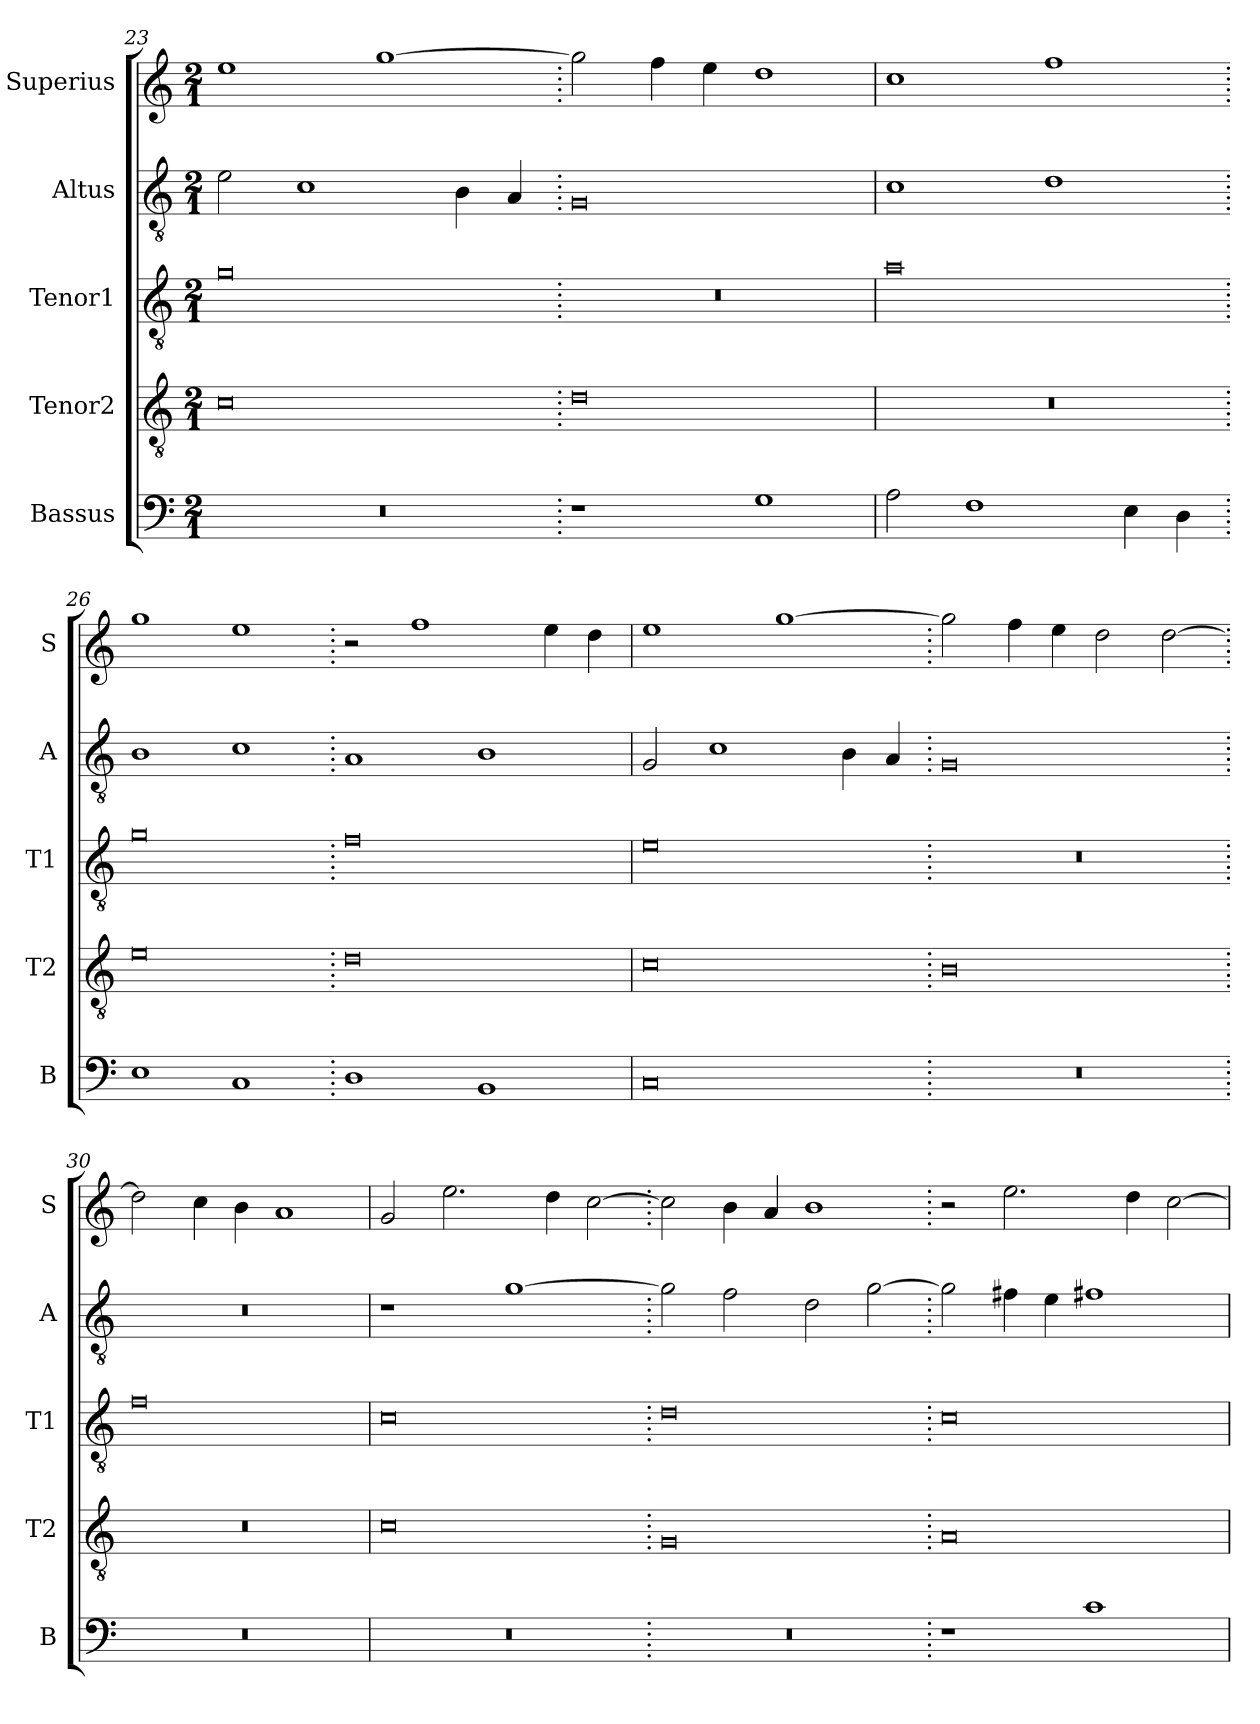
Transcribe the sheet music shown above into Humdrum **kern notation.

**kern	**kern	**kern	**kern	**kern
*part5	*part4	*part3	*part2	*part1
*staff5	*staff4	*staff3	*staff2	*staff1
*I"Bassus	*I"Tenor2	*I"Tenor1	*I"Altus	*I"Superius
*I'B	*I'T2	*I'T1	*I'A	*I'S
*clefF4	*clefGv2	*clefGv2	*clefGv2	*clefG2
*k[]	*k[]	*k[]	*k[]	*k[]
*M2/1	*M2/1	*M2/1	*M2/1	*M2/1
=23	=23	=23	=23	=23
0r	0c	0g	2e\	1ee
.	.	.	1c	.
.	.	.	.	[1gg
.	.	.	4B\	.
.	.	.	4A/	.
=24.	=24.	=24.	=24.	=24.
1r	0d	0r	0G	2gg\]
.	.	.	.	4ff\
.	.	.	.	4ee\
1G	.	.	.	1dd
=25	=25	=25	=25	=25
2A\	0r	0a	1c	1cc
1F	.	.	.	.
.	.	.	1d	1ff
4E\	.	.	.	.
4D\	.	.	.	.
=26.	=26.	=26.	=26.	=26.
1E	0e	0g	1B	1gg
1C	.	.	1c	1ee
=27.	=27.	=27.	=27.	=27.
1D	0d	0f	1A	2r
.	.	.	.	1ff
1BB	.	.	1B	.
.	.	.	.	4ee\
.	.	.	.	4dd\
=28	=28	=28	=28	=28
0C	0c	0e	2G/	1ee
.	.	.	1c	.
.	.	.	.	[1gg
.	.	.	4B\	.
.	.	.	4A/	.
=29.	=29.	=29.	=29.	=29.
0r	0B	0r	0G	2gg\]
.	.	.	.	4ff\
.	.	.	.	4ee\
.	.	.	.	2dd\
.	.	.	.	[2dd\
=30.	=30.	=30.	=30.	=30.
0r	0r	0f	0r	2dd\]
.	.	.	.	4cc\
.	.	.	.	4b\
.	.	.	.	1a
=31	=31	=31	=31	=31
0r	0c	0c	1r	2g/
.	.	.	.	2.ee\
.	.	.	[1g	.
.	.	.	.	4dd\
.	.	.	.	[2cc\
=32.	=32.	=32.	=32.	=32.
0r	0G	0d	2g\]	2cc\]
.	.	.	2f\	4b\
.	.	.	.	4a/
.	.	.	2d\	1b
.	.	.	[2g\	.
=33.	=33.	=33.	=33.	=33.
1r	0A	0c	2g\]	2r
.	.	.	4f#X\	2.ee\
.	.	.	4e\	.
1c	.	.	1f#X	.
.	.	.	.	4dd\
.	.	.	.	[2cc\
=	=	=	=	=
*-	*-	*-	*-	*-
